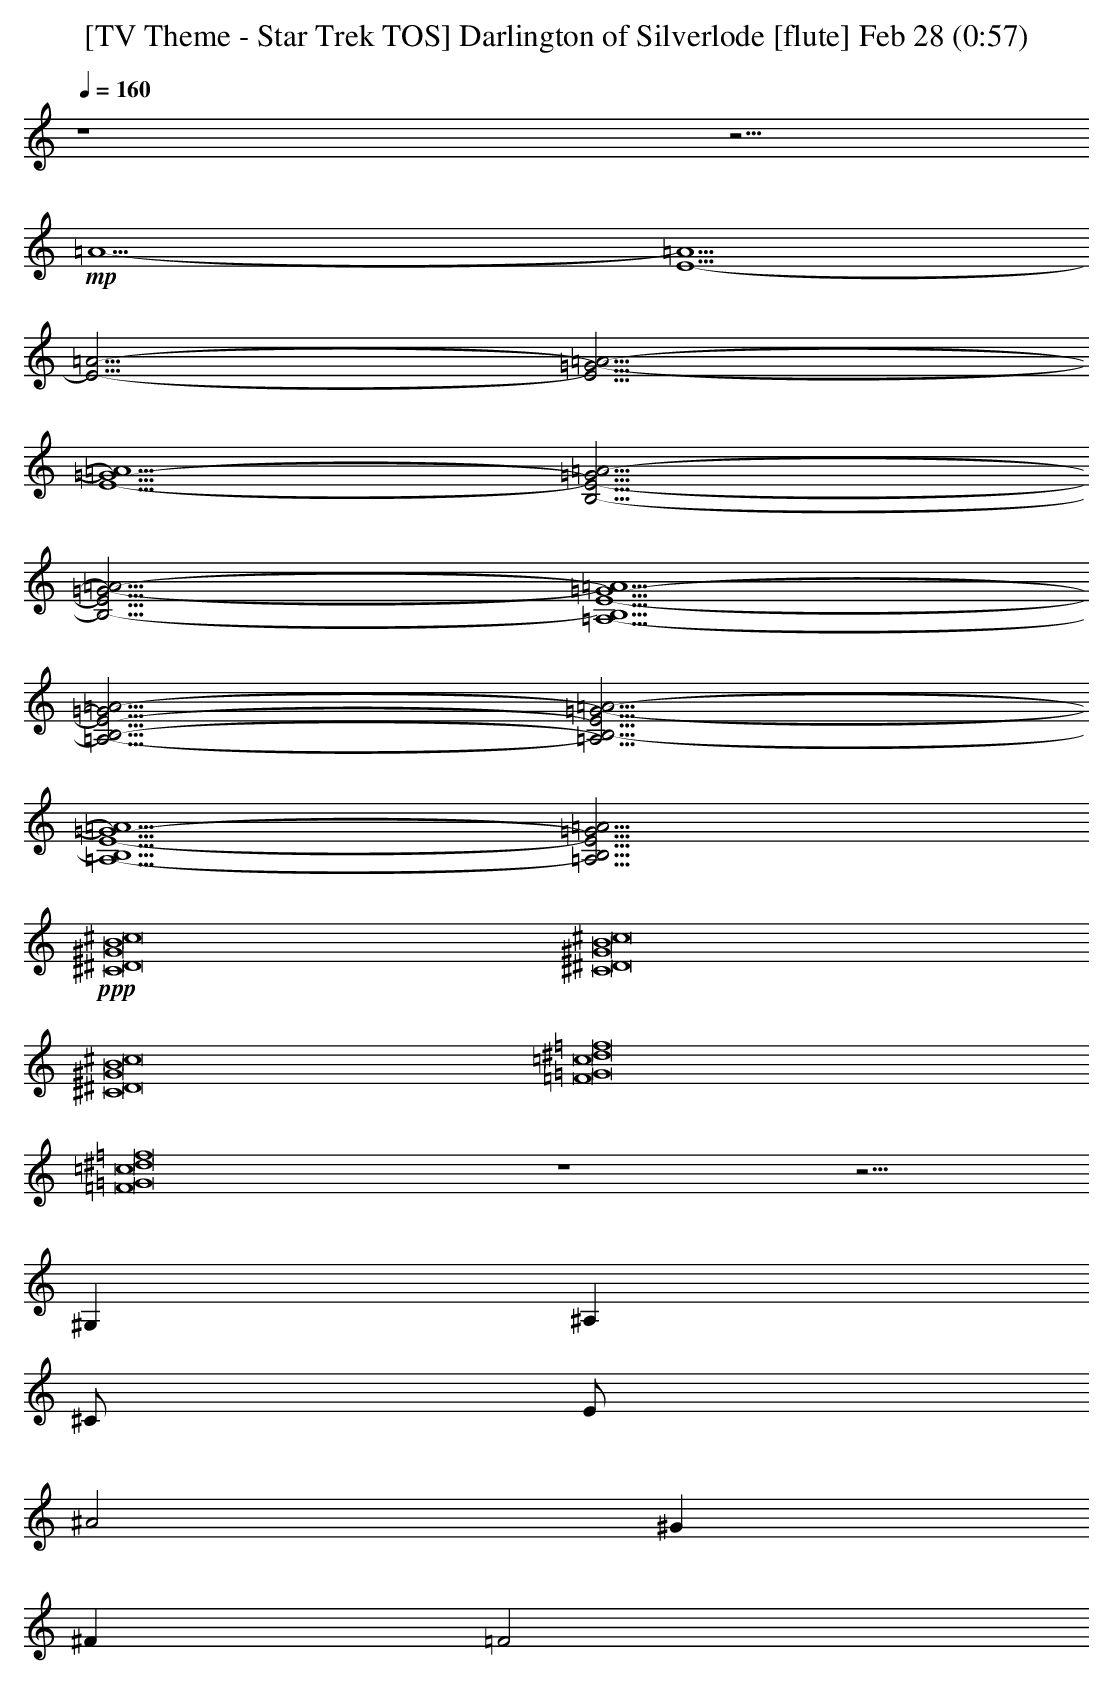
X:1
T: [TV Theme - Star Trek TOS] Darlington of Silverlode [flute] Feb 28 (0:57)
L: 1/4
K: C
Q: 1/4=160
z4 z5/4
+mp+ =A11/2-
[E5/2-=A5/2]
[E11/4-=A11/4-]
[E11/4=G11/4-=A11/4-]
[E5/2-=G5/2-=A5/2]
[B,11/4-E11/4-=G11/4=A11/4-]
[B,11/4-E11/4=G11/4-=A11/4-]
[=A,5/2-B,5/2E5/2-=G5/2-=A5/2]
[=A,11/4-B,11/4-E11/4-=G11/4=A11/4-]
[=A,11/4B,11/4-E11/4=G11/4-=A11/4-]
[=A,5/2-B,5/2E5/2-=G5/2-=A5/2]
[=A,11/4B,11/4E11/4=G11/4=A11/4]
+ppp+ [^C8^D8^G8B8^c8]
[^C8^D8^G8B8^c8]
[^C8^D8^G8B8^c8]
[=F8=G8=c8^d8=f8]
[=F8=G8=c8^d8=f8]
z4 z15/4
^G,
^A,
^C/2
E/2
^A2
^G
^F
=F2
